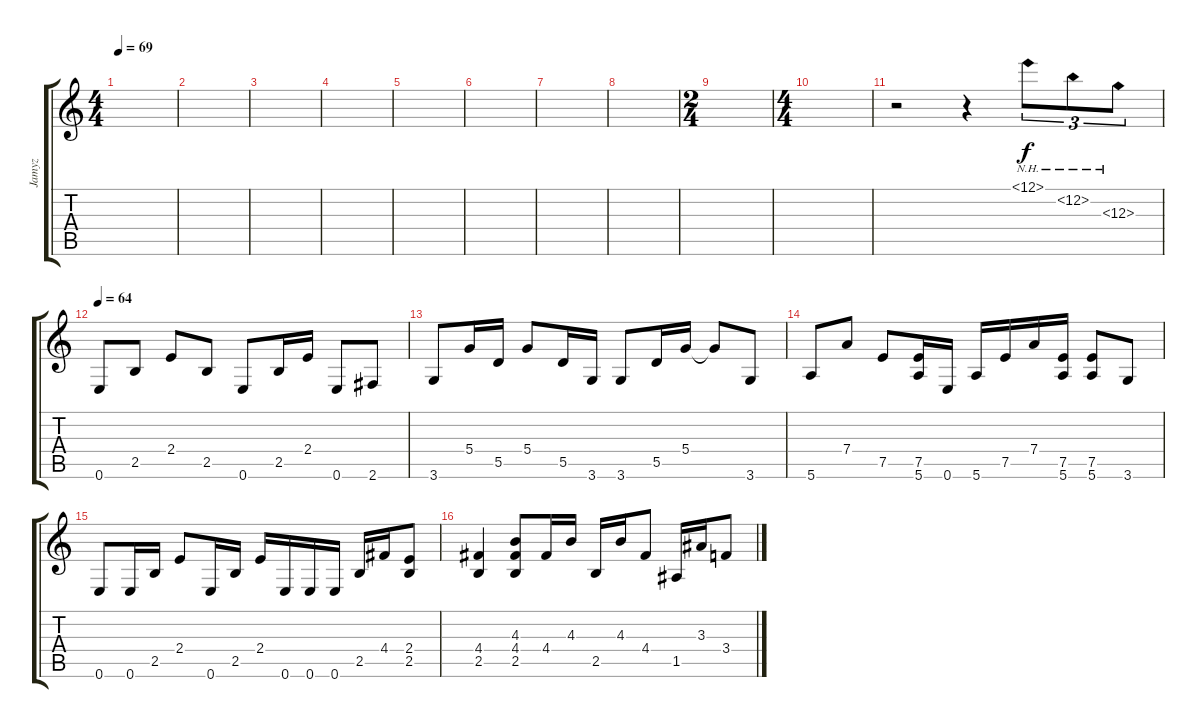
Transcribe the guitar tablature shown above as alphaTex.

\track ("Jamyz" "Jamyz") {instrument electricguitarclean}
\staff {score tabs}
\tuning (E4 B3 G3 D3 A2 E2) {hide}
\ts (4 4)
\tempo 69
\clef g2
\ks c
|
|
|
|
|
|
|
|
\ts (2 4)
|
\ts (4 4)
|
r.2 r.4 12.1{nh}.8{tu (3 2)} 12.2{nh}.8{tu (3 2)} 12.3{nh}.8{tu (3 2)} |
\tempo 64
0.6.8 2.5.8 2.4.8 2.5.8 0.6.8 2.5.16 2.4.16 0.6.8 2.6.8 |
3.6.8 5.4.16 5.5.16 5.4.8 5.5.16 3.6.16 3.6.8 5.5.16 5.4.16 5.4{t}.8 3.6.8 |
5.6.8 7.4.8 7.5.8 (7.5 5.6).16 0.6.16 5.6.16 7.5.16 7.4.16 (7.5 5.6).16 (7.5 5.6).8 3.6.8 |
0.6.8 0.6.16 2.5.16 2.4.8 0.6.16 2.5.16 2.4.16 0.6.16 0.6.16 0.6.16 2.5.16 4.4.16 (2.4 2.5).8 |
(4.4 2.5).4 (4.3 4.4 2.5).8 4.4.16 4.3.16 2.5.16 4.3.16 4.4.8 1.5.16 3.3.16 3.4.8
